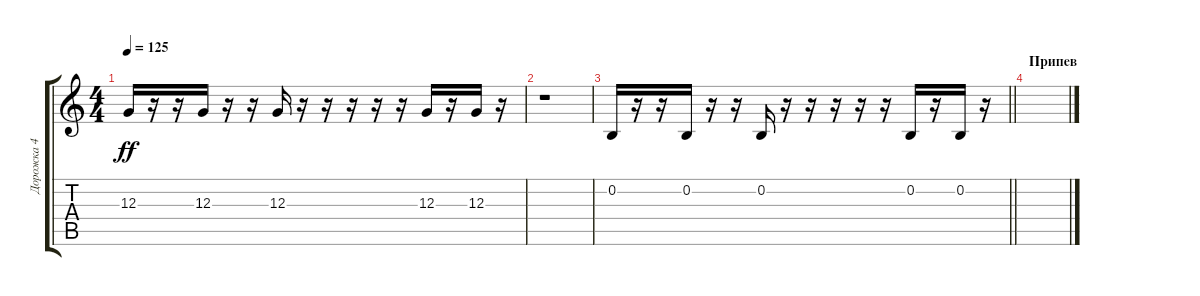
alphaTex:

\track ("Дорожка 4" "Дорожка 4") {instrument clavinet}
\staff {score tabs}
\tuning (E4 B3 G3 D3 A2 E2) {hide}
\ts (4 4)
\tempo 125
\clef g2
\ks c
12.3.16{dy ff} r.16 r.16 12.3.16 r.16 r.16 12.3.16 r.16 r.16 r.16 r.16 r.16 12.3.16 r.16 12.3.16 r.16 |
r.1 |
\barLineRight lightlight
0.2.16 r.16 r.16 0.2.16 r.16 r.16 0.2.16 r.16 r.16 r.16 r.16 r.16 0.2.16 r.16 0.2.16 r.16 |
\section ("" "Припев")
